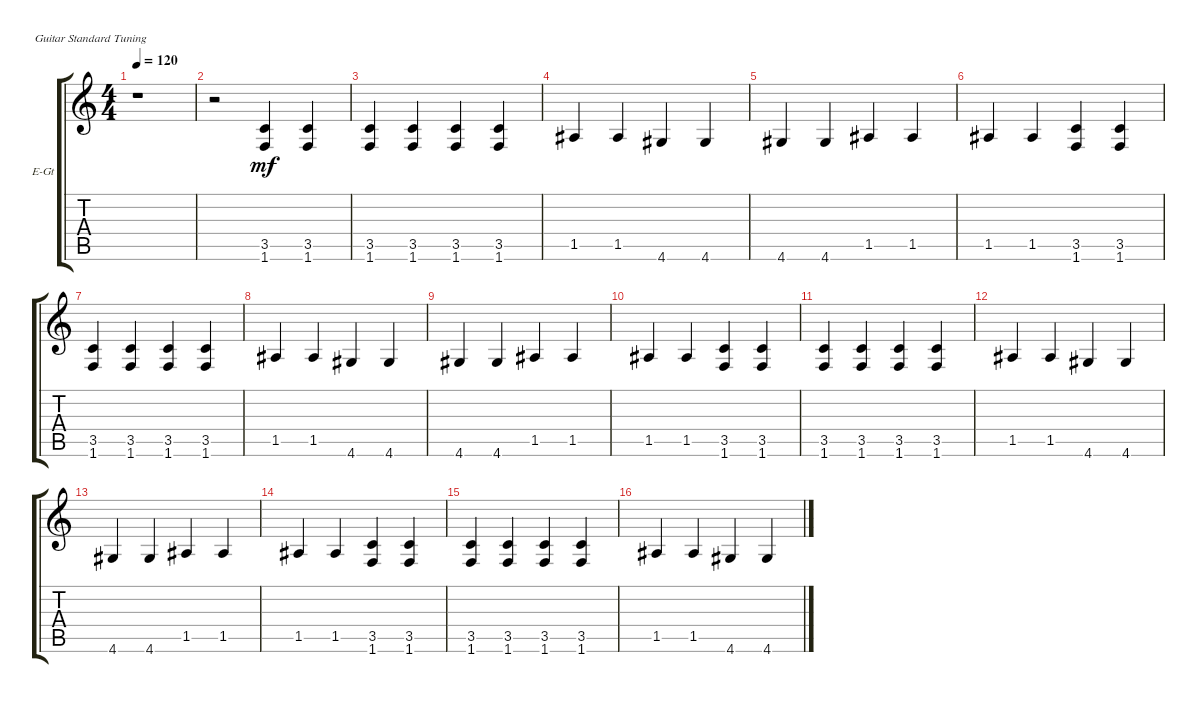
\defaultSystemsLayout 4
\bracketExtendMode groupsimilarinstruments
\firstSystemTrackNameOrientation horizontal
\otherSystemsTrackNameOrientation horizontal
\track ("Electric Guitar" "E-Gt") {instrument overdrivenguitar}
\staff {score tabs}
\tuning (E4 B3 G3 D3 A2 E2)
\ts (4 4)
\tempo 120
\clef g2
\scale
0.333333
\ks c
r.1{dy mf} |
\scale
0.333333 r.2 (3.5 1.6).4 (1.6 3.5).4 |
\scale
0.333333 (3.5 1.6).4 (1.6 3.5).4 (3.5 1.6).4 (1.6 3.5).4 |
\scale
0.333333 1.5.4 1.5.4 4.6.4 4.6.4 |
\scale
0.333333 4.6.4 4.6.4 1.5.4 1.5.4 |
\scale
0.333333 1.5.4 1.5.4 (3.5 1.6).4 (3.5 1.6).4 |
\scale
0.333333 (1.6 3.5).4 (3.5 1.6).4 (1.6 3.5).4 (3.5 1.6).4 |
\scale
0.333333 1.5.4 1.5.4 4.6.4 4.6.4 |
\scale
0.333333 4.6.4 4.6.4 1.5.4 1.5.4 |
\scale
0.333333 1.5.4 1.5.4 (3.5 1.6).4 (1.6 3.5).4 |
\scale
0.333333 (3.5 1.6).4 (1.6 3.5).4 (3.5 1.6).4 (3.5 1.6).4 |
\scale
0.333333 1.5.4 1.5.4 4.6.4 4.6.4 |
\scale
0.333333 4.6.4 4.6.4 1.5.4 1.5.4 |
\scale
0.333333 1.5.4 1.5.4 (3.5 1.6).4 (1.6 3.5).4 |
\scale
0.333333 (3.5 1.6).4 (1.6 3.5).4 (3.5 1.6).4 (1.6 3.5).4 |
\scale
0.333333 1.5.4 1.5.4 4.6.4 4.6.4
